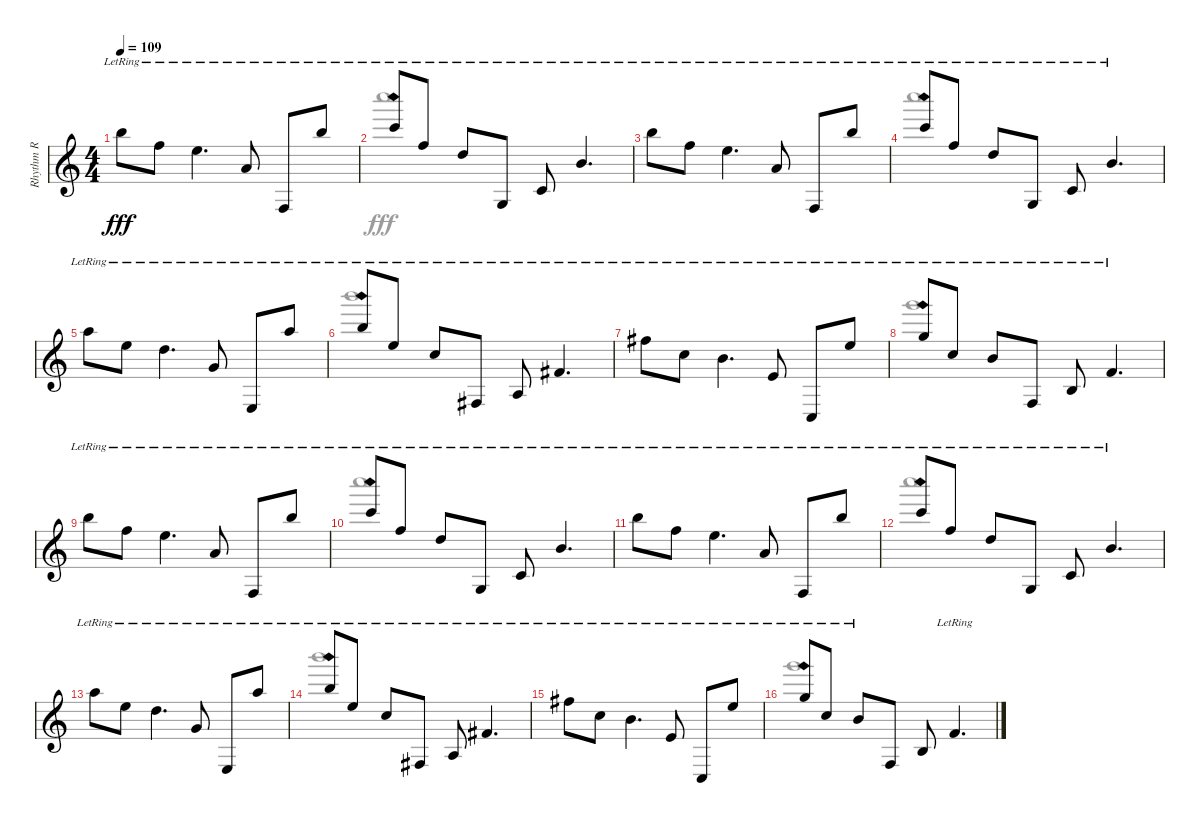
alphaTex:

\track ("Rhythm R" "Rhythm R") {instrument acousticguitarsteel}
\staff {score}
\tuning (E4 B3 G3 D3 A2 E2 B1) {hide}
\voice
\ts (4 4)
\tempo 109
\clef g2
\ks c
12.2{lr}.8{dy fff} 10.3{lr}.8 0.1{lr}.4{d} 12.5{lr}.8 6.7{lr}.8 16.3{lr}.8 |
8.1{sh 12 lr}.8 15.4{lr}.8 17.5{lr}.8 8.7{lr}.8 8.6{lr}.8 0.2{lr}.4{d} |
12.2{lr}.8 10.3{lr}.8 0.1{lr}.4{d} 12.5{lr}.8 6.7{lr}.8 12.2{lr}.8 |
8.1{sh 12 lr}.8 10.3{lr}.8 12.4{lr}.8 8.7{lr}.8 8.6{lr}.8 0.2{lr}.4{d} |
5.1{lr}.8 5.2{lr}.8 7.3{lr}.4{d} 5.4{lr}.8 0.6{lr}.8 5.1{lr}.8 |
7.1{sh 12 lr}.8 5.2{lr}.8 5.3{lr}.8 7.7{lr}.8 5.6{lr}.8 4.4{lr}.4{d} |
2.1{lr}.8 1.2{lr}.8 4.3{lr}.4{d} 2.4{lr}.8 1.7{lr}.8 5.2{lr}.8 |
3.1{sh 12 lr}.8 1.2{lr}.8 4.3{lr}.8 1.6{lr}.8 2.5{lr}.8 3.4{lr}.4{d} |
12.2{lr}.8 10.3{lr}.8 0.1{lr}.4{d} 12.5{lr}.8 6.7{lr}.8 16.3{lr}.8 |
8.1{sh 12 lr}.8 15.4{lr}.8 17.5{lr}.8 8.7{lr}.8 8.6{lr}.8 0.2{lr}.4{d} |
12.2{lr}.8 10.3{lr}.8 0.1{lr}.4{d} 12.5{lr}.8 6.7{lr}.8 12.2{lr}.8 |
8.1{sh 12 lr}.8 10.3{lr}.8 12.4{lr}.8 8.7{lr}.8 8.6{lr}.8 0.2{lr}.4{d} |
5.1{lr}.8 5.2{lr}.8 7.3{lr}.4{d} 5.4{lr}.8 0.6{lr}.8 5.1{lr}.8 |
7.1{sh 12 lr}.8 5.2{lr}.8 5.3{lr}.8 7.7{lr}.8 5.6{lr}.8 4.4{lr}.4{d} |
2.1{lr}.8 1.2{lr}.8 4.3{lr}.4{d} 2.4{lr}.8 1.7{lr}.8 5.2{lr}.8 |
3.1{sh 12 lr}.8 1.2{lr}.8 4.3{lr}.8 1.6.8 2.5.8 3.4{lr}.4{d}
\voice
\clef g2
\ottava regular
\simile none
\ks c
|
20.1.1 |
|
20.1.1 |
|
19.1.1 |
|
15.1.1 |
|
20.1.1 |
|
20.1.1 |
|
19.1.1 |
|
15.1.1
